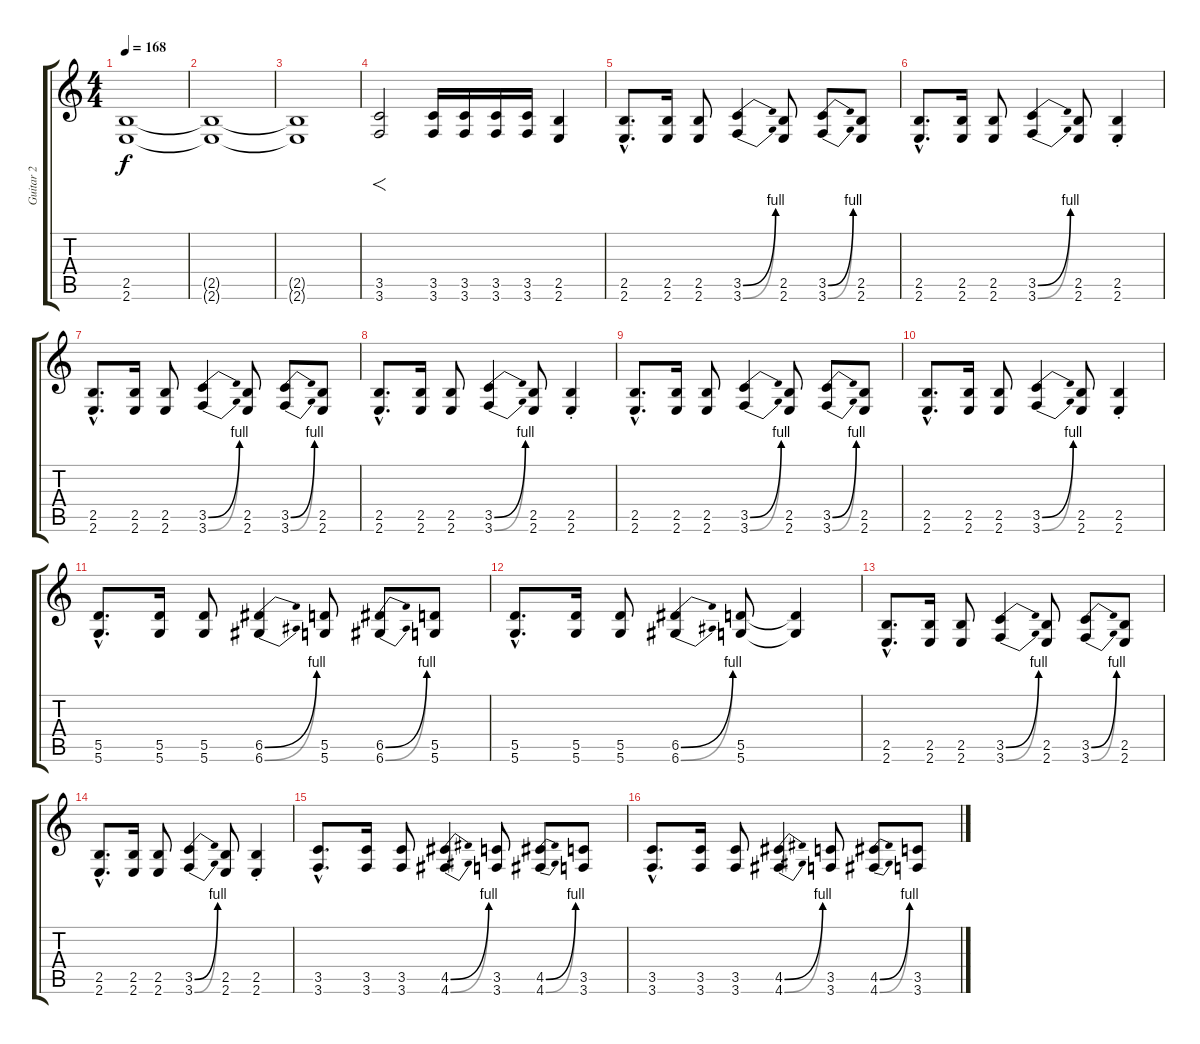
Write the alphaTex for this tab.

\track ("Guitar 2" "Guitar 2") {instrument distortionguitar}
\staff {score tabs}
\tuning (E4 B3 G3 D3 A2 D2) {hide}
\ts (4 4)
\tempo 168
\clef g2
\ks c
(2.5{t} 2.6{t}).1{dy f volume 6} |
(2.5{t} 2.6{t}).1 |
(2.5{t} 2.6{t}).1 |
(3.5 3.6).2{f volume 13} (3.5 3.6).16 (3.5 3.6).16 (3.5 3.6).16 (3.5 3.6).16 (2.5 2.6).4 |
(2.5{hac} 2.6{hac}).8{d} (2.5 2.6).16 (2.5 2.6).8 (3.5{be (bend 0 0 60 4)} 3.6{be (bend 0 0 60 4)}).4 (2.5 2.6).8 (3.5{be (bend 0 0 60 4)} 3.6{be (bend 0 0 60 4)}).8 (2.5 2.6).8 |
(2.5{hac} 2.6{hac}).8{d} (2.5 2.6).16 (2.5 2.6).8 (3.5{be (bend 0 0 60 4)} 3.6{be (bend 0 0 60 4)}).4 (2.5 2.6).8 (2.5{st} 2.6{st}).4 |
(2.5{hac} 2.6{hac}).8{d} (2.5 2.6).16 (2.5 2.6).8 (3.5{be (bend 0 0 60 4)} 3.6{be (bend 0 0 60 4)}).4 (2.5 2.6).8 (3.5{be (bend 0 0 60 4)} 3.6{be (bend 0 0 60 4)}).8 (2.5 2.6).8 |
(2.5{hac} 2.6{hac}).8{d} (2.5 2.6).16 (2.5 2.6).8 (3.5{be (bend 0 0 60 4)} 3.6{be (bend 0 0 60 4)}).4 (2.5 2.6).8 (2.5{st} 2.6{st}).4 |
(2.5{hac} 2.6{hac}).8{d} (2.5 2.6).16 (2.5 2.6).8 (3.5{be (bend 0 0 60 4)} 3.6{be (bend 0 0 60 4)}).4 (2.5 2.6).8 (3.5{be (bend 0 0 60 4)} 3.6{be (bend 0 0 60 4)}).8 (2.5 2.6).8 |
(2.5{hac} 2.6{hac}).8{d} (2.5 2.6).16 (2.5 2.6).8 (3.5{be (bend 0 0 60 4)} 3.6{be (bend 0 0 60 4)}).4 (2.5 2.6).8 (2.5{st} 2.6{st}).4 |
(5.5{hac} 5.6{hac}).8{d} (5.5 5.6).16 (5.5 5.6).8 (6.5{be (bend 0 0 60 4)} 6.6{be (bend 0 0 60 4)}).4 (5.5 5.6).8 (6.5{be (bend 0 0 60 4)} 6.6{be (bend 0 0 60 4)}).8 (5.5 5.6).8 |
(5.5{hac} 5.6{hac}).8{d} (5.5 5.6).16 (5.5 5.6).8 (6.5{be (bend 0 0 60 4)} 6.6{be (bend 0 0 60 4)}).4 (5.5 5.6).8 (5.5{t} 5.6{t}).4 |
(2.5{hac} 2.6{hac}).8{d} (2.5 2.6).16 (2.5 2.6).8 (3.5{be (bend 0 0 60 4)} 3.6{be (bend 0 0 60 4)}).4 (2.5 2.6).8 (3.5{be (bend 0 0 60 4)} 3.6{be (bend 0 0 60 4)}).8 (2.5 2.6).8 |
(2.5{hac} 2.6{hac}).8{d} (2.5 2.6).16 (2.5 2.6).8 (3.5{be (bend 0 0 60 4)} 3.6{be (bend 0 0 60 4)}).4 (2.5 2.6).8 (2.5{st} 2.6{st}).4 |
(3.5{hac} 3.6{hac}).8{d} (3.5 3.6).16 (3.5 3.6).8 (4.5{be (bend 0 0 60 4)} 4.6{be (bend 0 0 60 4)}).4 (3.5 3.6).8 (4.5{be (bend 0 0 60 4)} 4.6{be (bend 0 0 60 4)}).8 (3.5 3.6).8 |
(3.5{hac} 3.6{hac}).8{d} (3.5 3.6).16 (3.5 3.6).8 (4.5{be (bend 0 0 60 4)} 4.6{be (bend 0 0 60 4)}).4 (3.5 3.6).8 (4.5{be (bend 0 0 60 4)} 4.6{be (bend 0 0 60 4)}).8 (3.5 3.6).8
